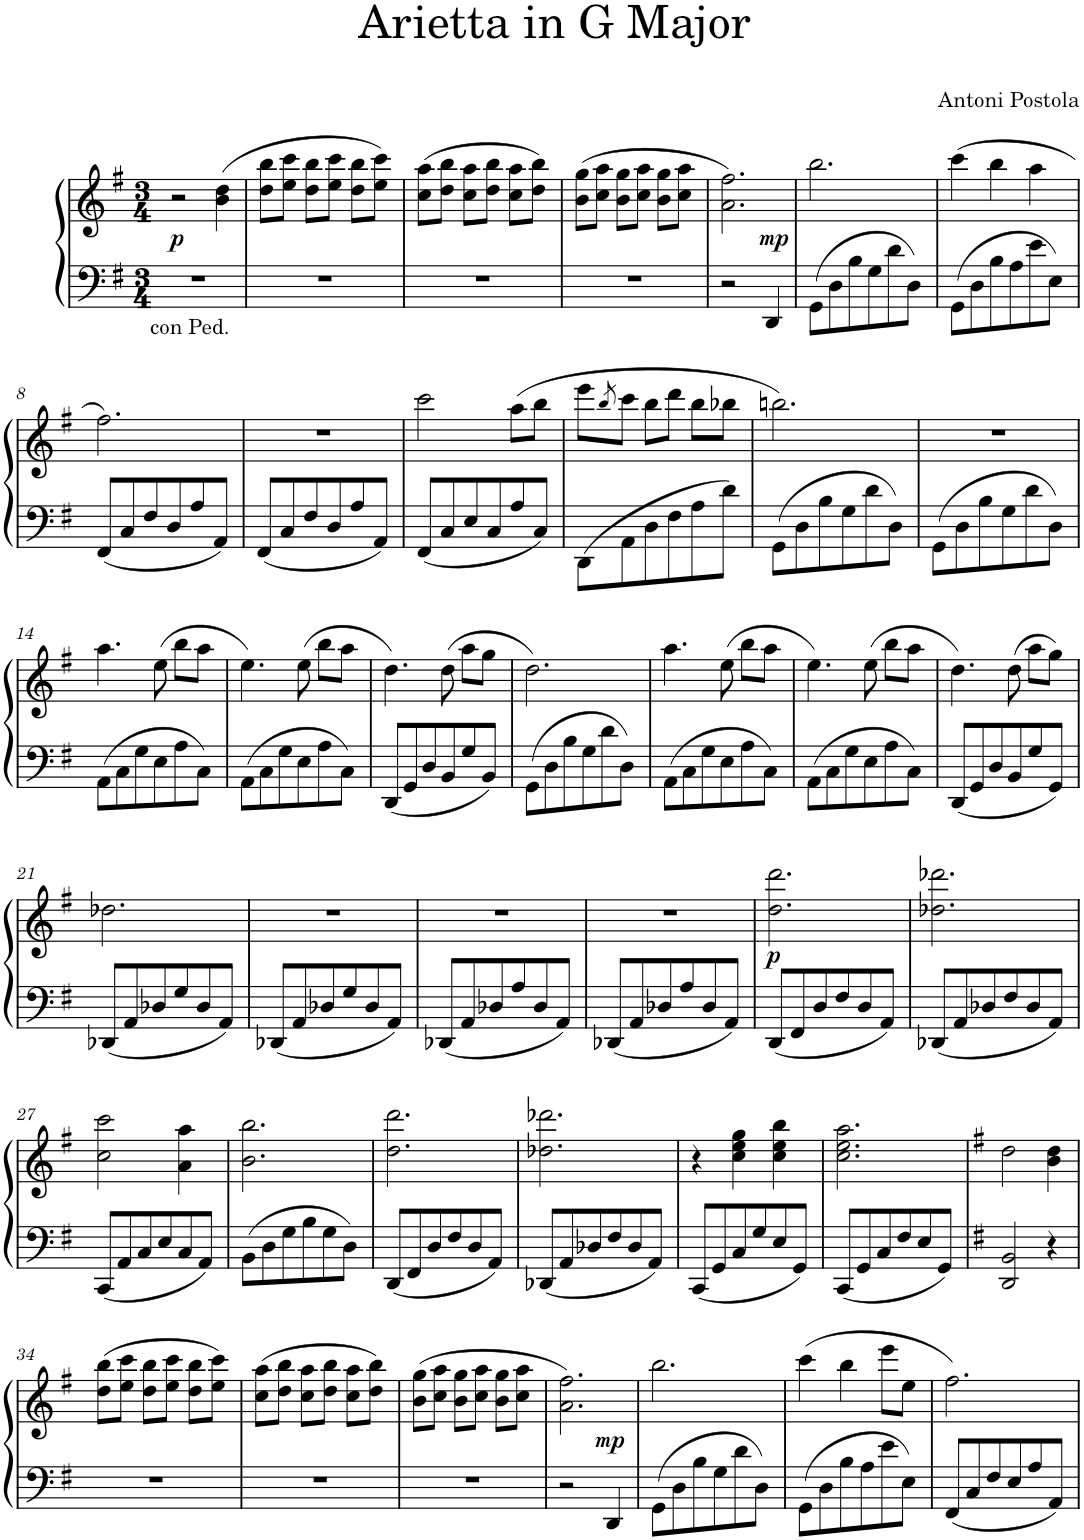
**kern	**kern	**dynam
*part1	*part1	*part1
*staff2	*staff1	*staff1/2
*I"Piano	*	*
*I'Pno.	*	*
*clefF4	*clefG2	*
*k[f#]	*k[f#]	*
*M3/4	*M3/4	*
=1	=1	=1
!LO:TX:b:t=con Ped.	!	!
!	!	!LO:DY:b
2.r	2r	p
.	(4b\ 4dd\	.
=2	=2	=2
2.r	8dd\ 8bb\L	.
.	8ee\ 8ccc\J	.
.	8dd\ 8bb\L	.
.	8ee\ 8ccc\J	.
.	8dd\ 8bb\L	.
.	8ee\ 8ccc\J)	.
=3	=3	=3
2.r	(8cc\ 8aa\L	.
.	8dd\ 8bb\J	.
.	8cc\ 8aa\L	.
.	8dd\ 8bb\J	.
.	8cc\ 8aa\L	.
.	8dd\ 8bb\J)	.
=4	=4	=4
2.r	(8b\ 8gg\L	.
.	8cc\ 8aa\J	.
.	8b\ 8gg\L	.
.	8cc\ 8aa\J	.
.	8b\ 8gg\L	.
.	8cc\ 8aa\J	.
=5	=5	=5
*	*^	*
2r	2.a\ 2.ff#\)	2ryy	.
!	!	!	!LO:DY:b
4DD/	.	4ryy	mp
*	*v	*v	*
=6	=6	=6
8GG\L	2.bb\	.
8D\	.	.
8B\	.	.
8G\	.	.
8d\	.	.
8D\J	.	.
=7	=7	=7
8GG\L	(4ccc\	.
8D\	.	.
8B\	4bb\	.
8A\	.	.
8e\	4aa\	.
8E\J	.	.
!!LO:LB:g=z
=8	=8	=8
8FF#/L	2.ff#\)	.
8C/	.	.
8F#/	.	.
8D/	.	.
8A/	.	.
8AA/J	.	.
=9	=9	=9
8FF#/L	2.r	.
8C/	.	.
8F#/	.	.
8D/	.	.
8A/	.	.
8AA/J	.	.
=10	=10	=10
8FF#/L	2ccc\	.
8C/	.	.
8E/	.	.
8C/	.	.
8A/	(8aa\L	.
8C/J	8bb\J	.
=11	=11	=11
8DD\L	8eee\L	.
.	8qbb/	.
8AA\	8ccc\J	.
8D\	8bb\L	.
8F#\	8ddd\J	.
8A\	8bb\L	.
8d\J	8bb-X\J	.
=12	=12	=12
8GG\L	2.bbn\)	.
8D\	.	.
8B\	.	.
8G\	.	.
8d\	.	.
8D\J	.	.
=13	=13	=13
8GG\L	2.r	.
8D\	.	.
8B\	.	.
8G\	.	.
8d\	.	.
8D\J	.	.
!!LO:LB:g=z
=14	=14	=14
8AA\L	4.aa\	.
8C\	.	.
8G\	.	.
8E\	(8ee\	.
8A\	8bb\L	.
8C\J	8aa\J	.
=15	=15	=15
8AA\L	4.ee\)	.
8C\	.	.
8G\	.	.
8E\	(8ee\	.
8A\	8bb\L	.
8C\J	8aa\J	.
=16	=16	=16
8DD/L	4.dd\)	.
8GG/	.	.
8D/	.	.
8BB/	(8dd\	.
8G/	8aa\L	.
8BB/J	8gg\J	.
=17	=17	=17
8GG\L	2.dd\)	.
8D\	.	.
8B\	.	.
8G\	.	.
8d\	.	.
8D\J	.	.
=18	=18	=18
8AA\L	4.aa\	.
8C\	.	.
8G\	.	.
8E\	(8ee\	.
8A\	8bb\L	.
8C\J	8aa\J	.
=19	=19	=19
8AA\L	4.ee\)	.
8C\	.	.
8G\	.	.
8E\	(8ee\	.
8A\	8bb\L	.
8C\J	8aa\J	.
=20	=20	=20
8DD/L	4.dd\)	.
8GG/	.	.
8D/	.	.
8BB/	(8dd\	.
8G/	8aa\L	.
8GG/J	8gg\J)	.
!!LO:LB:g=z
=21	=21	=21
8DD-X/L	2.dd-X\	.
8AA/	.	.
8D-X/	.	.
8G/	.	.
8D-/	.	.
8AA/J	.	.
=22	=22	=22
8DD-X/L	2.r	.
8AA/	.	.
8D-X/	.	.
8G/	.	.
8D-/	.	.
8AA/J	.	.
=23	=23	=23
8DD-X/L	2.r	.
8AA/	.	.
8D-X/	.	.
8A/	.	.
8D-/	.	.
8AA/J	.	.
=24	=24	=24
8DD-X/L	2.r	.
8AA/	.	.
8D-X/	.	.
8A/	.	.
8D-/	.	.
8AA/J	.	.
=25	=25	=25
!	!	!LO:DY:b
8DD/L	2.dd\ 2.ddd\	p
8FF#/	.	.
8D/	.	.
8F#/	.	.
8D/	.	.
8AA/J	.	.
=26	=26	=26
8DD-X/L	2.dd-X\ 2.ddd-X\	.
8AA/	.	.
8D-X/	.	.
8F#/	.	.
8D-/	.	.
8AA/J	.	.
!!LO:LB:g=z
=27	=27	=27
8CC/L	2cc\ 2ccc\	.
8AA/	.	.
8C/	.	.
8E/	.	.
8C/	4a\ 4aa\	.
8AA/J	.	.
=28	=28	=28
8BB\L	2.b\ 2.bb\	.
8D\	.	.
8G\	.	.
8B\	.	.
8G\	.	.
8D\J	.	.
=29	=29	=29
8DD/L	2.dd\ 2.ddd\	.
8FF#/	.	.
8D/	.	.
8F#/	.	.
8D/	.	.
8AA/J	.	.
=30	=30	=30
8DD-X/L	2.dd-X\ 2.ddd-X\	.
8AA/	.	.
8D-X/	.	.
8F#/	.	.
8D-/	.	.
8AA/J	.	.
=31	=31	=31
8CC/L	4r	.
8GG/	.	.
8C/	4cc\ 4ee\ 4gg\	.
8G/	.	.
8E/	4cc\ 4ee\ 4bb\	.
8GG/J	.	.
=32	=32	=32
8CC/L	2.cc\ 2.ee\ 2.aa\	.
8GG/	.	.
8C/	.	.
8F#/	.	.
8E/	.	.
8GG/J	.	.
=33	=33	=33
*k[f#]	*k[f#]	*
2DD/ 2BB/	2dd\	.
4r	4b\ 4dd\	.
!!LO:LB:g=z
=34	=34	=34
2.r	(8dd\ 8bb\L	.
.	8ee\ 8ccc\J	.
.	8dd\ 8bb\L	.
.	8ee\ 8ccc\J	.
.	8dd\ 8bb\L	.
.	8ee\ 8ccc\J)	.
=35	=35	=35
2.r	(8cc\ 8aa\L	.
.	8dd\ 8bb\J	.
.	8cc\ 8aa\L	.
.	8dd\ 8bb\J	.
.	8cc\ 8aa\L	.
.	8dd\ 8bb\J)	.
=36	=36	=36
2.r	(8b\ 8gg\L	.
.	8cc\ 8aa\J	.
.	8b\ 8gg\L	.
.	8cc\ 8aa\J	.
.	8b\ 8gg\L	.
.	8cc\ 8aa\J	.
=37	=37	=37
*	*^	*
2r	2.a\ 2.ff#\)	2ryy	.
!	!	!	!LO:DY:b
4DD/	.	4ryy	mp
*	*v	*v	*
=38	=38	=38
8GG\L	2.bb\	.
8D\	.	.
8B\	.	.
8G\	.	.
8d\	.	.
8D\J	.	.
=39	=39	=39
8GG\L	(4ccc\	.
8D\	.	.
8B\	4bb\	.
8A\	.	.
8e\	8eee\L	.
8E\J	8ee\J	.
=40	=40	=40
8FF#/L	2.ff#\)	.
8C/	.	.
8F#/	.	.
8E/	.	.
8A/	.	.
8AA/J	.	.
=	=	=
*-	*-	*-
